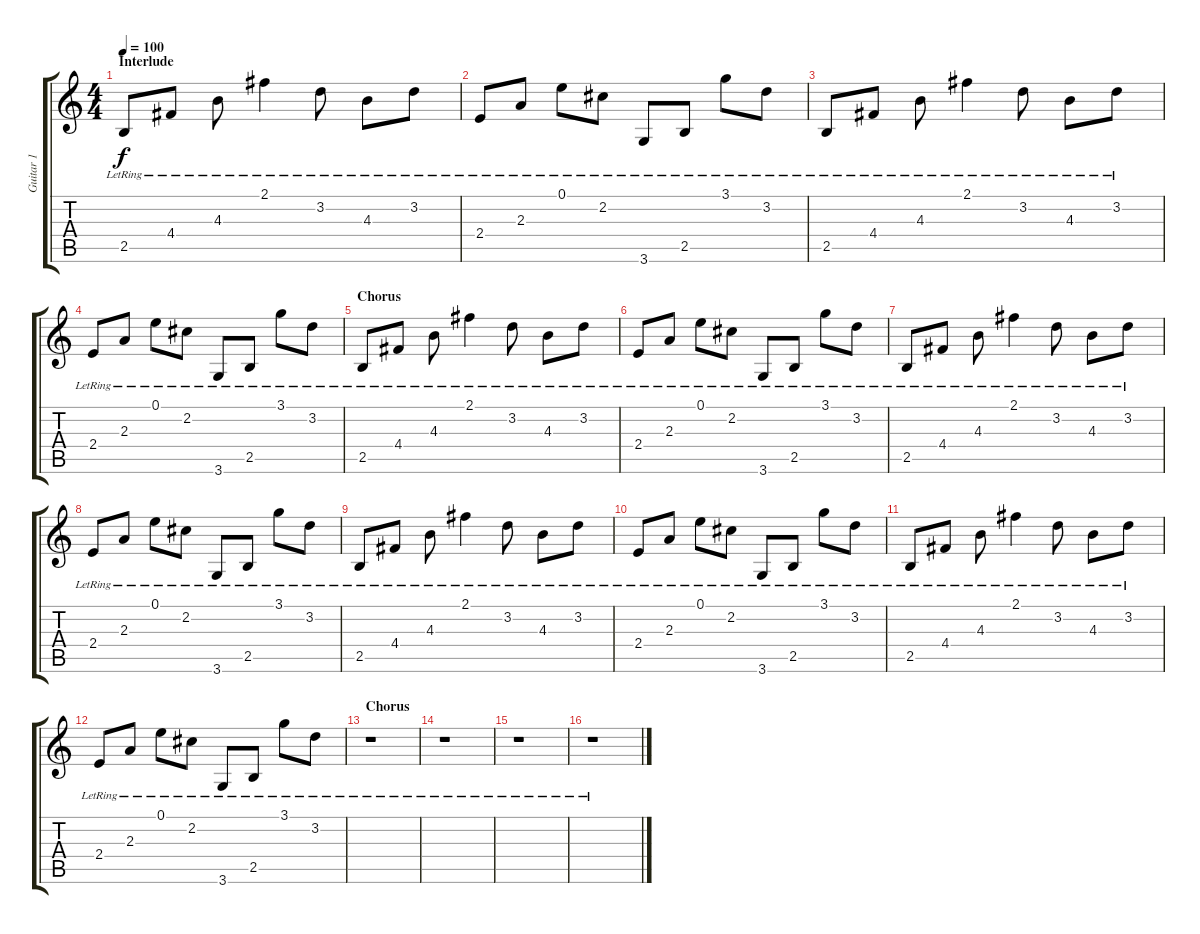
\track ("Guitar 1" "Guitar 1") {instrument electricguitarjazz}
\staff {score tabs}
\tuning (E4 B3 G3 D3 A2 E2) {hide}
\ts (4 4)
\section ("" "Interlude")
\tempo 100
\clef g2
\ks c
2.5{lr}.8{dy f} 4.4{lr}.8 4.3{lr}.8 2.1{lr}.4 3.2{lr}.8 4.3{lr}.8 3.2{lr}.8 |
2.4{lr}.8 2.3{lr}.8 0.1{lr}.8 2.2{lr}.8 3.6{lr}.8 2.5{lr}.8 3.1{lr}.8 3.2{lr}.8 |
2.5{lr}.8 4.4{lr}.8 4.3{lr}.8 2.1{lr}.4 3.2{lr}.8 4.3{lr}.8 3.2{lr}.8 |
2.4{lr}.8 2.3{lr}.8 0.1{lr}.8 2.2{lr}.8 3.6{lr}.8 2.5{lr}.8 3.1{lr}.8 3.2{lr}.8 |
\section ("" "Chorus")
2.5{lr}.8 4.4{lr}.8 4.3{lr}.8 2.1{lr}.4 3.2{lr}.8 4.3{lr}.8 3.2{lr}.8 |
2.4{lr}.8 2.3{lr}.8 0.1{lr}.8 2.2{lr}.8 3.6{lr}.8 2.5{lr}.8 3.1{lr}.8 3.2{lr}.8 |
2.5{lr}.8 4.4{lr}.8 4.3{lr}.8 2.1{lr}.4 3.2{lr}.8 4.3{lr}.8 3.2{lr}.8 |
2.4{lr}.8 2.3{lr}.8 0.1{lr}.8 2.2{lr}.8 3.6{lr}.8 2.5{lr}.8 3.1{lr}.8 3.2{lr}.8 |
2.5{lr}.8 4.4{lr}.8 4.3{lr}.8 2.1{lr}.4 3.2{lr}.8 4.3{lr}.8 3.2{lr}.8 |
2.4{lr}.8 2.3{lr}.8 0.1{lr}.8 2.2{lr}.8 3.6{lr}.8 2.5{lr}.8 3.1{lr}.8 3.2{lr}.8 |
2.5{lr}.8 4.4{lr}.8 4.3{lr}.8 2.1{lr}.4 3.2{lr}.8 4.3{lr}.8 3.2{lr}.8 |
2.4{lr}.8 2.3{lr}.8 0.1{lr}.8 2.2{lr}.8 3.6{lr}.8 2.5{lr}.8 3.1{lr}.8 3.2{lr}.8 |
\section ("" "Chorus")
r.1 |
r.1 |
r.1 |
r.1
